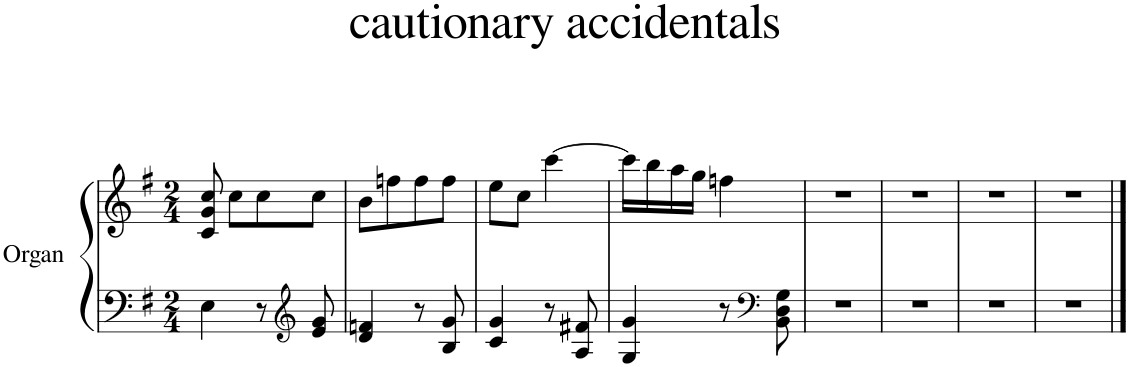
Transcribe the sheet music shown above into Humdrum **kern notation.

**kern	**kern
*part1	*part1
*staff2	*staff1
*I"Organ	*
*clefF4	*clefG2
*k[f#]	*k[f#]
*M2/4	*M2/4
=1	=1
4E\	8c/ 8g/ 8cc/
.	8cc\L
8r	8cc\
*clefG2	*
8e/ 8g/	8cc\J
=2	=2
4d/ 4fn/	8b\L
.	8ffn\
8r	8ff\
8B/ 8g/	8ff\J
=3	=3
4c/ 4g/	8ee\L
.	8cc\J
8r	[4ccc\
8A/ 8f#X/	.
=4	=4
4G/ 4g/	16ccc\LL]
.	16bb\
.	16aa\
.	16gg\JJ
8r	4ffn\
*clefF4	*
8BB\ 8D\ 8G\	.
=5	=5
2r	2r
=6	=6
2r	2r
=7	=7
2r	2r
=8	=8
2r	2r
==	==
*-	*-
